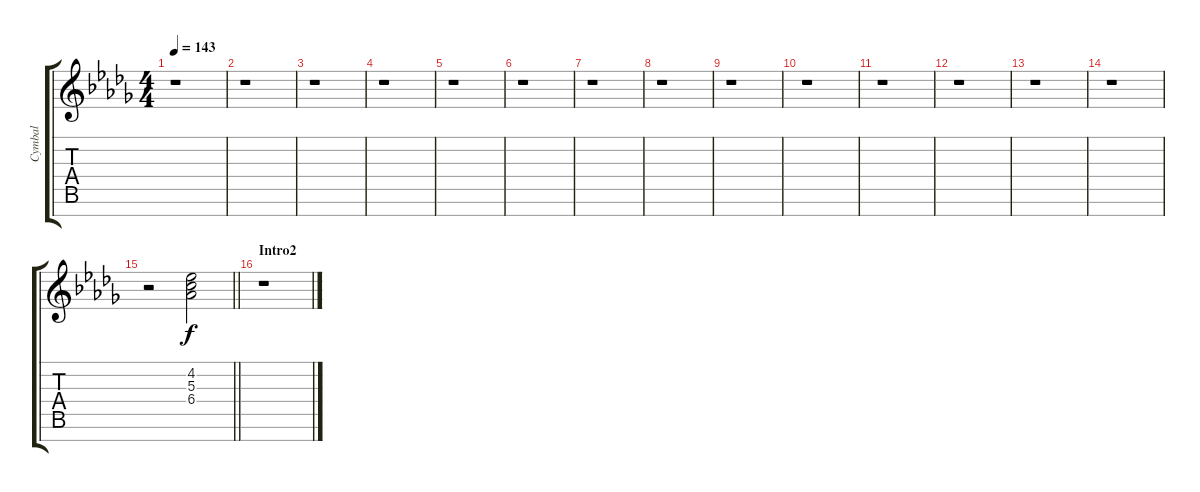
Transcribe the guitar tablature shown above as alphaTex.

\track ("Cymbal" "Cymbal") {instrument reversecymbal}
\staff {score tabs}
\tuning (E5 B4 G4 D4 A3 E3 B2) {hide}
\ts (4 4)
\tempo 143
\clef g2
\ks db
r.1{dy f} |
r.1 |
r.1 |
r.1 |
r.1 |
r.1 |
r.1 |
r.1 |
r.1 |
r.1 |
r.1 |
r.1 |
r.1 |
r.1 |
\barLineRight lightlight
r.2 (4.2 5.3 6.4).2 |
\section ("" "Intro2")
r.1
